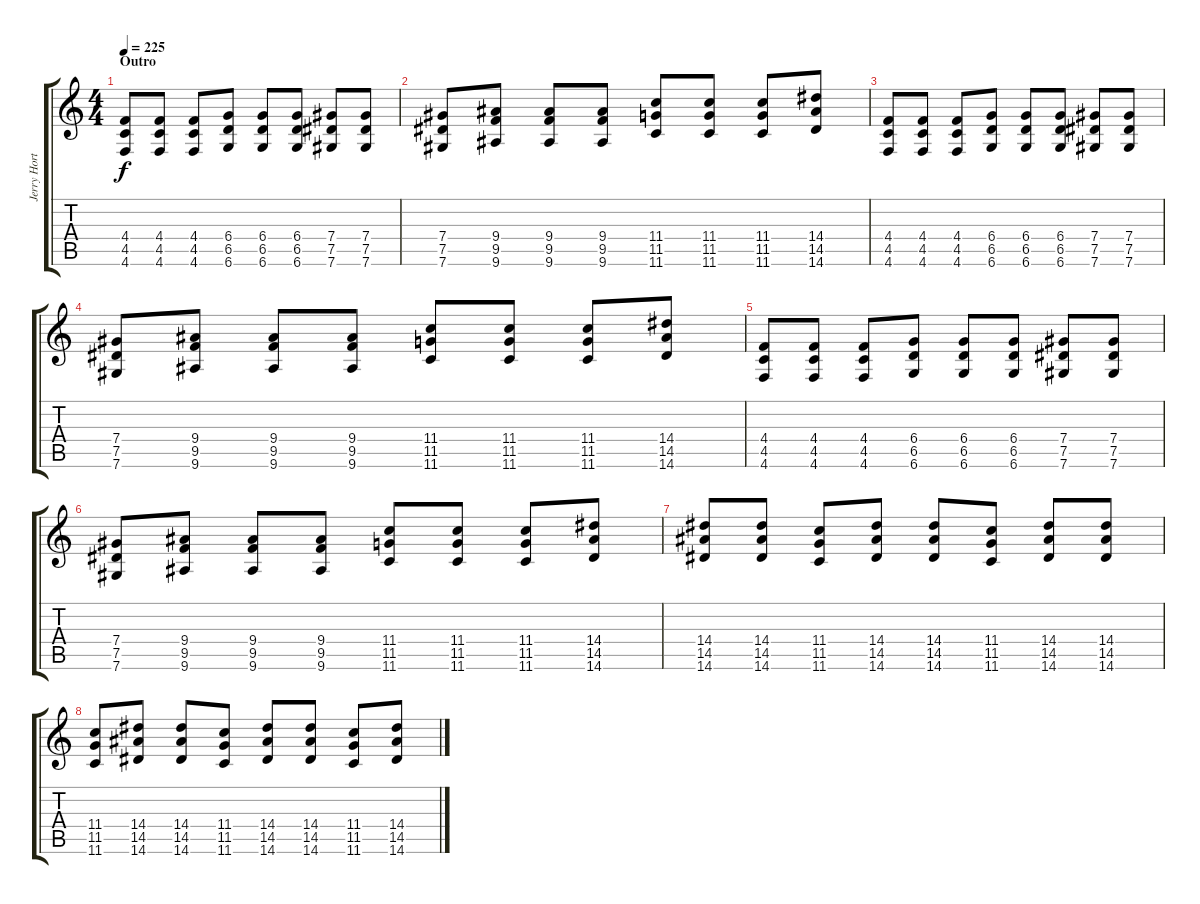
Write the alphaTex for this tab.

\track ("Jerry Horton" "Jerry Hort") {instrument distortionguitar}
\staff {score tabs}
\tuning (Eb4 Bb3 Gb3 Db3 Ab2 Db2) {hide}
\ts (4 4)
\section ("" "Outro")
\tempo 225
\clef g2
\ks c
(4.4 4.5 4.6).8{dy f} (4.4 4.5 4.6).8 (4.4 4.5 4.6).8 (6.4 6.5 6.6).8 (6.4 6.5 6.6).8 (6.4 6.5 6.6).8 (7.4 7.5 7.6).8 (7.4 7.5 7.6).8 |
(7.4 7.5 7.6).8 (9.4 9.5 9.6).8 (9.4 9.5 9.6).8 (9.4 9.5 9.6).8 (11.4 11.5 11.6).8 (11.4 11.5 11.6).8 (11.4 11.5 11.6).8 (14.4 14.5 14.6).8 |
(4.4 4.5 4.6).8 (4.4 4.5 4.6).8 (4.4 4.5 4.6).8 (6.4 6.5 6.6).8 (6.4 6.5 6.6).8 (6.4 6.5 6.6).8 (7.4 7.5 7.6).8 (7.4 7.5 7.6).8 |
(7.4 7.5 7.6).8 (9.4 9.5 9.6).8 (9.4 9.5 9.6).8 (9.4 9.5 9.6).8 (11.4 11.5 11.6).8 (11.4 11.5 11.6).8 (11.4 11.5 11.6).8 (14.4 14.5 14.6).8 |
(4.4 4.5 4.6).8 (4.4 4.5 4.6).8 (4.4 4.5 4.6).8 (6.4 6.5 6.6).8 (6.4 6.5 6.6).8 (6.4 6.5 6.6).8 (7.4 7.5 7.6).8 (7.4 7.5 7.6).8 |
(7.4 7.5 7.6).8 (9.4 9.5 9.6).8 (9.4 9.5 9.6).8 (9.4 9.5 9.6).8 (11.4 11.5 11.6).8 (11.4 11.5 11.6).8 (11.4 11.5 11.6).8 (14.4 14.5 14.6).8 |
(14.4 14.5 14.6).8 (14.4 14.5 14.6).8 (11.4 11.5 11.6).8 (14.4 14.5 14.6).8 (14.4 14.5 14.6).8 (11.4 11.5 11.6).8 (14.4 14.5 14.6).8 (14.4 14.5 14.6).8 |
(11.4 11.5 11.6).8 (14.4 14.5 14.6).8 (14.4 14.5 14.6).8 (11.4 11.5 11.6).8 (14.4 14.5 14.6).8 (14.4 14.5 14.6).8 (11.4 11.5 11.6).8 (14.4 14.5 14.6).8
